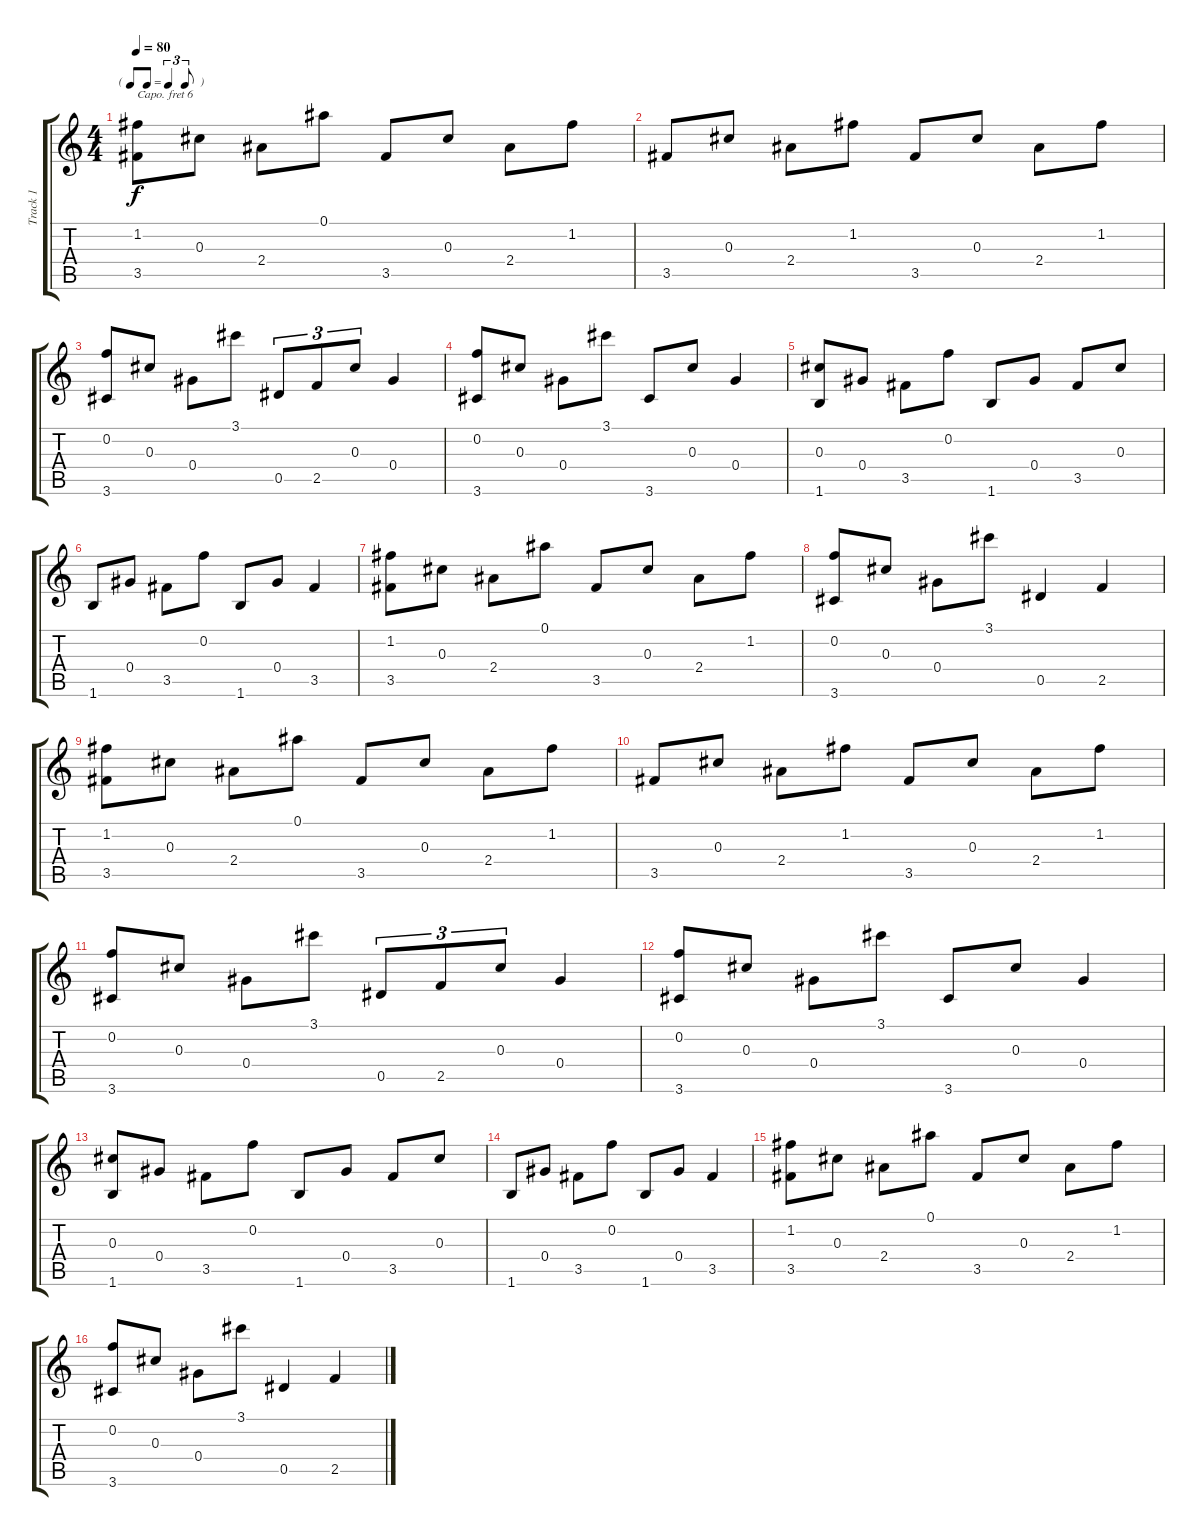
\track ("Track 1" "Track 1") {instrument acousticguitarsteel}
\staff {score tabs}
\capo 6
\tuning (E4 B3 G3 D3 A2 E2) {hide}
\ts (4 4)
\tf triplet8th
\tempo 80
\clef g2
\ks c
(1.2 3.5).8{dy f} 0.3.8 2.4.8 0.1.8 3.5.8 0.3.8 2.4.8 1.2.8 |
3.5.8 0.3.8 2.4.8 1.2.8 3.5.8 0.3.8 2.4.8 1.2.8 |
(0.2 3.6).8 0.3.8 0.4.8 3.1.8 0.5.8{tu (3 2)} 2.5.8{tu (3 2)} 0.3.8{tu (3 2)} 0.4.4 |
(0.2 3.6).8 0.3.8 0.4.8 3.1.8 3.6.8 0.3.8 0.4.4 |
(0.3 1.6).8 0.4.8 3.5.8 0.2.8 1.6.8 0.4.8 3.5.8 0.3.8 |
1.6.8 0.4.8 3.5.8 0.2.8 1.6.8 0.4.8 3.5.4 |
(1.2 3.5).8 0.3.8 2.4.8 0.1.8 3.5.8 0.3.8 2.4.8 1.2.8 |
(0.2 3.6).8 0.3.8 0.4.8 3.1.8 0.5.4 2.5.4 |
(1.2 3.5).8 0.3.8 2.4.8 0.1.8 3.5.8 0.3.8 2.4.8 1.2.8 |
3.5.8 0.3.8 2.4.8 1.2.8 3.5.8 0.3.8 2.4.8 1.2.8 |
(0.2 3.6).8 0.3.8 0.4.8 3.1.8 0.5.8{tu (3 2)} 2.5.8{tu (3 2)} 0.3.8{tu (3 2)} 0.4.4 |
(0.2 3.6).8 0.3.8 0.4.8 3.1.8 3.6.8 0.3.8 0.4.4 |
(0.3 1.6).8 0.4.8 3.5.8 0.2.8 1.6.8 0.4.8 3.5.8 0.3.8 |
1.6.8 0.4.8 3.5.8 0.2.8 1.6.8 0.4.8 3.5.4 |
(1.2 3.5).8 0.3.8 2.4.8 0.1.8 3.5.8 0.3.8 2.4.8 1.2.8 |
(0.2 3.6).8 0.3.8 0.4.8 3.1.8 0.5.4 2.5.4
